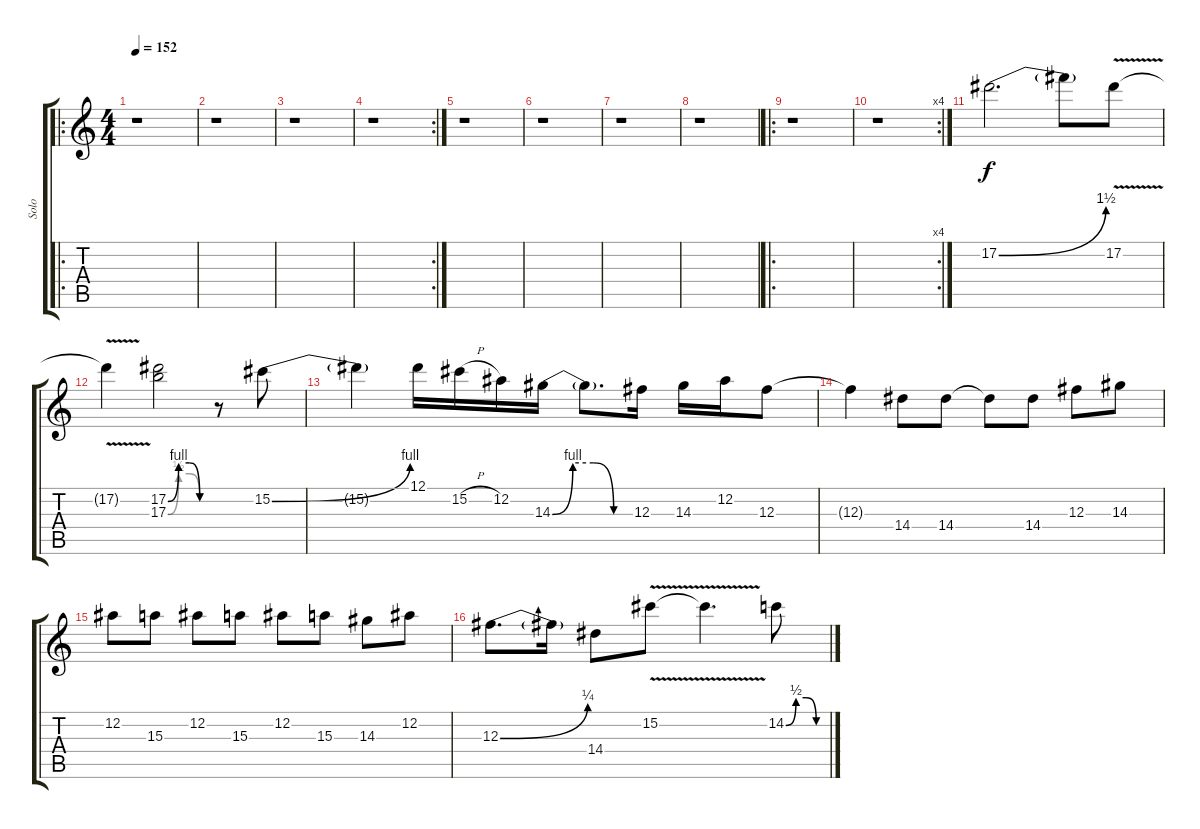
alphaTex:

\track ("Solo" "Solo") {instrument distortionguitar}
\staff {score tabs}
\tuning (Eb4 Bb3 Gb3 Db3 Ab2 Eb2) {hide}
\ro
\ts (4 4)
\tempo 152
\clef g2
\ks c
r.1{dy f} |
r.1 |
r.1 |
\rc 2
r.1 |
r.1 |
r.1 |
r.1 |
r.1 |
\ro
r.1 |
\rc 4
r.1 |
17.2{be (bend 0 0 60 6)}.2{d} 17.2{t}.8 17.2{v}.8 |
17.2{t}.4 (17.2{be (custom 0 0 15 4 30 4 45 0 60 0)} 17.3{be (custom 0 0 15 2 30 2 45 0 60 0)}).2 r.8 15.2{be (bend 0 0 60 4)}.8 |
15.2{t}.4 12.1.16 15.2{h}.16 12.2.16 14.3{be (custom 0 0 15 4 30 4 45 0 60 0)}.16 14.3{t}.8{d} 12.3.16 14.3.16 12.2.16 12.3.8 |
12.3{t}.4 14.4.8 14.4.8 14.4{t}.8 14.4.8 12.3.8 14.3.8 |
12.2.8 15.3.8 12.2.8 15.3.8 12.2.8 15.3.8 14.3.8 12.2.8 |
12.3{be (bend 0 0 60 1)}.8{d} 12.3{t}.16 14.4.8 15.2{v}.8 15.2{t}.4{d} 14.2{be (custom 0 0 15 2 30 2 45 0 60 0)}.8
